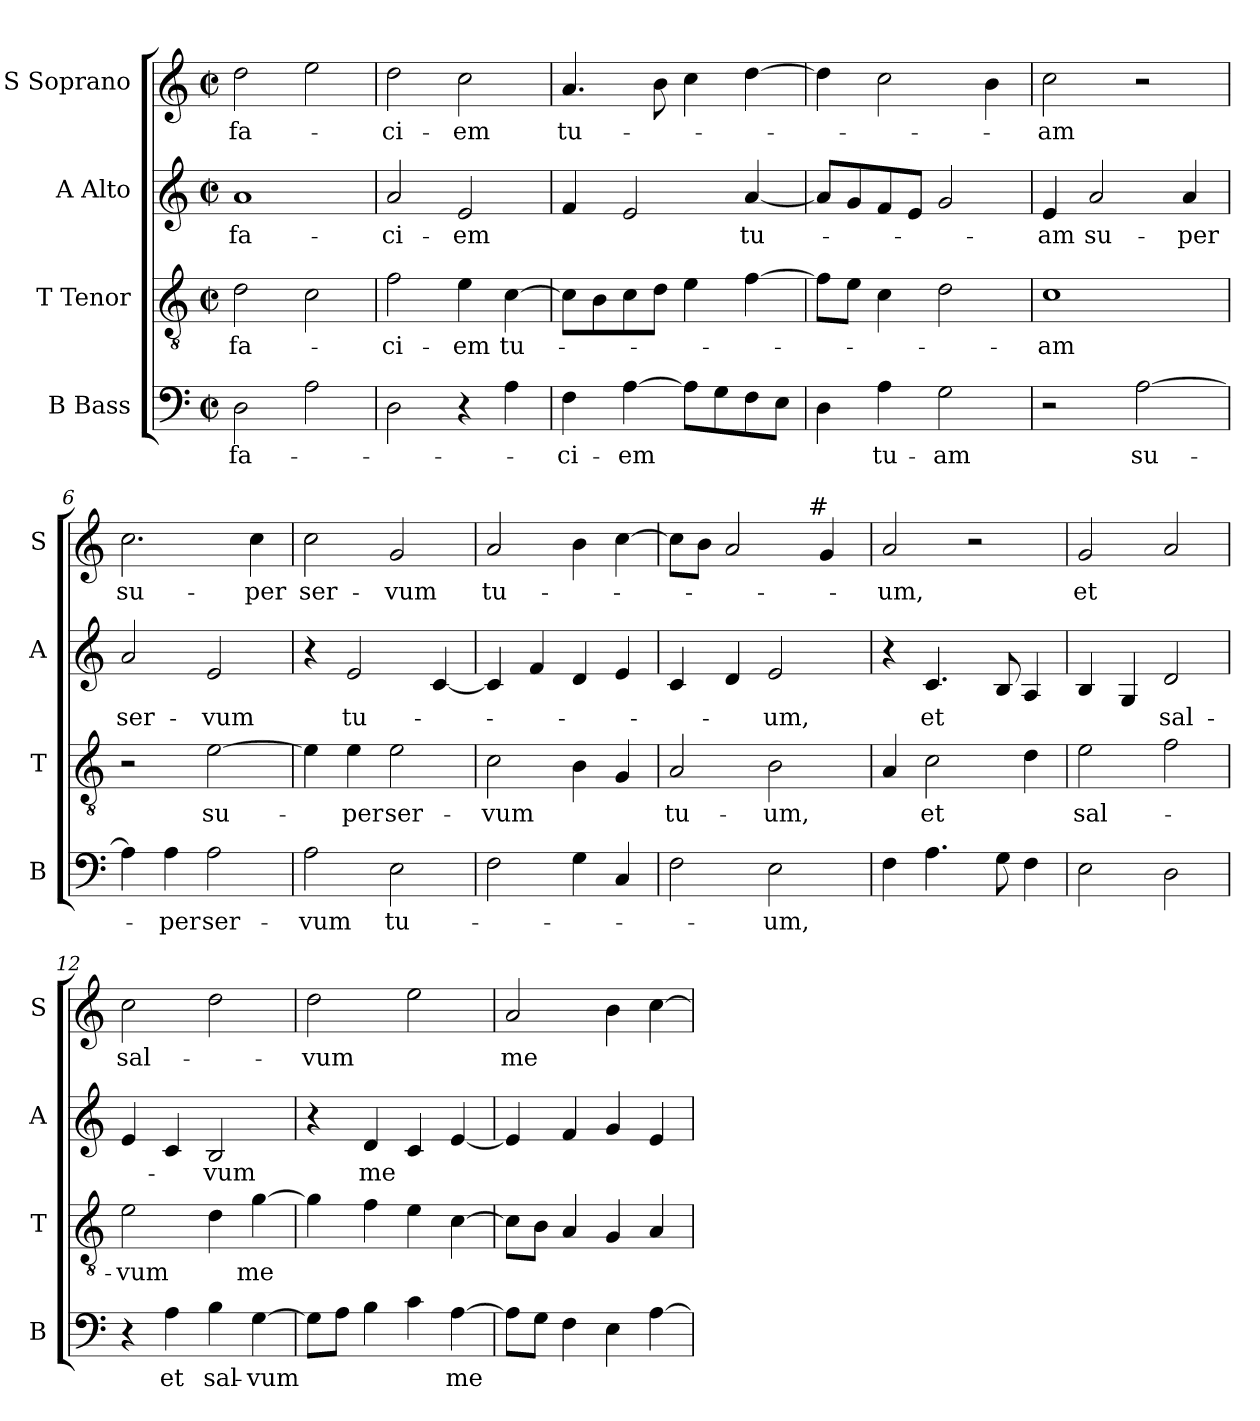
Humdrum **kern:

**kern	**text	**kern	**text	**kern	**text	**kern	**text
*part4	*part4	*part3	*part3	*part2	*part2	*part1	*part1
*staff4	*staff4	*staff3	*staff3	*staff2	*staff2	*staff1	*staff1
*I"B Bass	*	*I"T Tenor	*	*I"A Alto	*	*I"S Soprano	*
*I'B	*	*I'T	*	*I'A	*	*I'S	*
*clefF4	*	*clefGv2	*	*clefG2	*	*clefG2	*
*k[]	*	*k[]	*	*k[]	*	*k[]	*
*C:	*	*C:	*	*C:	*	*C:	*
*M2/2	*	*M2/2	*	*M2/2	*	*M2/2	*
*met(c|)	*	*met(c|)	*	*met(c|)	*	*met(c|)	*
=1	=1	=1	=1	=1	=1	=1	=1
!	!LO:LY:b	!	!LO:LY:b	!	!LO:LY:b	!	!LO:LY:b
2D\	fa-	2d\	fa-	1a	fa-	2dd\	fa-
2A\	.	2c\	.	.	.	2ee\	.
=2	=2	=2	=2	=2	=2	=2	=2
!	!	!	!LO:LY:b	!	!LO:LY:b	!	!LO:LY:b
2D\	.	2f\	-ci-	2a/	-ci-	2dd\	-ci-
!	!	!	!LO:LY:b	!	!LO:LY:b	!	!LO:LY:b
4r	.	4e\	-em	2e/	-em	2cc\	-em
!	!	!	!LO:LY:b	!	!	!	!
4A\	.	[>4c\	tu-	.	.	.	.
=3	=3	=3	=3	=3	=3	=3	=3
!	!LO:LY:b	!	!	!	!	!	!LO:LY:b
4F\	-ci-	8c\L]	.	4f/	.	4.a/	tu-
.	.	8B\	.	.	.	.	.
!	!LO:LY:b	!	!	!	!	!	!
[>4A\	-em	8c\	.	2e/	.	.	.
.	.	8d\J	.	.	.	8b\	.
8A\L]	.	4e\	.	.	.	4cc\	.
8G\	.	.	.	.	.	.	.
!	!	!	!	!	!LO:LY:b	!	!
8F\	.	[>4f\	.	[<4a/	tu-	[>4dd\	.
8E\J	.	.	.	.	.	.	.
=4	=4	=4	=4	=4	=4	=4	=4
4D\	.	8f\L]	.	8a/L]	.	4dd\]	.
.	.	8e\J	.	8g/	.	.	.
!	!LO:LY:b	!	!	!	!	!	!
4A\	tu-	4c\	.	8f/	.	2cc\	.
.	.	.	.	8e/J	.	.	.
!	!LO:LY:b	!	!	!	!	!	!
2G\	-am	2d\	.	2g/	.	.	.
.	.	.	.	.	.	4b\	.
=5	=5	=5	=5	=5	=5	=5	=5
!	!	!	!LO:LY:b	!	!LO:LY:b	!	!LO:LY:b
2r	.	1c	-am	4e/	-am	2cc\	-am
!	!	!	!	!	!LO:LY:b	!	!
.	.	.	.	2a/	su-	.	.
!	!LO:LY:b	!	!	!	!	!	!
[<2A\	su-	.	.	.	.	2r	.
!	!	!	!	!	!LO:LY:b	!	!
.	.	.	.	4a/	-per	.	.
!!LO:LB:g=z
=6	=6	=6	=6	=6	=6	=6	=6
!	!	!	!	!	!LO:LY:b	!	!LO:LY:b
4A\]	.	2r	.	2a/	ser-	2.cc\	su-
!	!LO:LY:b	!	!	!	!	!	!
4A\	-per	.	.	.	.	.	.
!	!LO:LY:b	!	!LO:LY:b	!	!LO:LY:b	!	!
2A\	ser-	[>2e\	su-	2e/	-vum	.	.
!	!	!	!	!	!	!	!LO:LY:b
.	.	.	.	.	.	4cc\	-per
=7	=7	=7	=7	=7	=7	=7	=7
!	!LO:LY:b	!	!	!	!	!	!LO:LY:b
2A\	-vum	4e\]	.	4r	.	2cc\	ser-
!	!	!	!LO:LY:b	!	!LO:LY:b	!	!
.	.	4e\	-per	2e/	tu-	.	.
!	!LO:LY:b	!	!LO:LY:b	!	!	!	!LO:LY:b
2E\	tu-	2e\	ser-	.	.	2g/	-vum
.	.	.	.	[<4c/	.	.	.
=8	=8	=8	=8	=8	=8	=8	=8
!	!	!	!LO:LY:b	!	!	!	!LO:LY:b
2F\	.	2c\	-vum	4c/]	.	2a/	tu-
.	.	.	.	4f/	.	.	.
4G\	.	4B\	.	4d/	.	4b\	.
4C/	.	4G/	.	4e/	.	[>4cc\	.
=9	=9	=9	=9	=9	=9	=9	=9
!	!	!	!LO:LY:b	!	!	!	!
*	*	*	*	*	*	*^	*
2F\	.	2A/	tu-	4c/	.	8cc\L]	2ryy	.
.	.	.	.	.	.	8b\J	.	.
.	.	.	.	4d/	.	2a/	.	.
!	!LO:LY:b	!	!LO:LY:b	!	!LO:LY:b	!	!	!
2E\	-um,	2B\	-um,	2e/	-um,	.	8..ryy	.
!	!	!	!	!	!	!	!LO:TX:a:t=#	!
.	.	.	.	.	.	.	4ryy	.
.	.	.	.	.	.	4g/	.	.
.	.	.	.	.	.	.	32ryy	.
=10	=10	=10	=10	=10	=10	=10	=10	=10
!	!	!	!	!	!	!	!	!LO:LY:b
*	*	*	*	*	*	*v	*v	*
4F\	.	4A/	.	4r	.	2a/	-um,
!	!	!	!LO:LY:b	!	!LO:LY:b	!	!
4.A\	.	2c\	et	4.c/	et	.	.
.	.	.	.	.	.	2r	.
8G\	.	.	.	8B/	.	.	.
4F\	.	4d\	.	4A/	.	.	.
=11	=11	=11	=11	=11	=11	=11	=11
!	!	!	!LO:LY:b	!	!	!	!LO:LY:b
2E\	.	2e\	sal-	4B/	.	2g/	et
.	.	.	.	4G/	.	.	.
!	!	!	!	!	!LO:LY:b	!	!
2D\	.	2f\	.	2d/	sal-	2a/	.
=12	=12	=12	=12	=12	=12	=12	=12
!	!	!	!LO:LY:b	!	!	!	!LO:LY:b
4r	.	2e\	-vum	4e/	.	2cc\	sal-
!	!LO:LY:b	!	!	!	!	!	!
4A\	et	.	.	4c/	.	.	.
!	!LO:LY:b	!	!	!	!LO:LY:b	!	!
4B\	sal-	4d\	.	2B/	-vum	2dd\	.
!	!LO:LY:b	!	!LO:LY:b	!	!	!	!
[>4G\	-vum	[>4g\	me	.	.	.	.
=13	=13	=13	=13	=13	=13	=13	=13
!	!	!	!	!	!	!	!LO:LY:b
8G\L]	.	4g\]	.	4r	.	2dd\	-vum
8A\J	.	.	.	.	.	.	.
!	!	!	!	!	!LO:LY:b	!	!
4B\	.	4f\	.	4d/	me	.	.
4c\	.	4e\	.	4c/	.	2ee\	.
!	!LO:LY:b	!	!	!	!	!	!
[<4A\	me	[<4c\	.	[<4e/	.	.	.
!!LO:LB:g=z
=14	=14	=14	=14	=14	=14	=14	=14
!	!	!	!	!	!	!	!LO:LY:b
8A\L]	.	8c\L]	.	4e/]	.	2a/	me
8G\J	.	8B\J	.	.	.	.	.
4F\	.	4A/	.	4f/	.	.	.
4E\	.	4G/	.	4g/	.	4b\	.
[>4A\	.	4A/	.	4e/	.	[>4cc\	.
=	=	=	=	=	=	=	=
*-	*-	*-	*-	*-	*-	*-	*-
